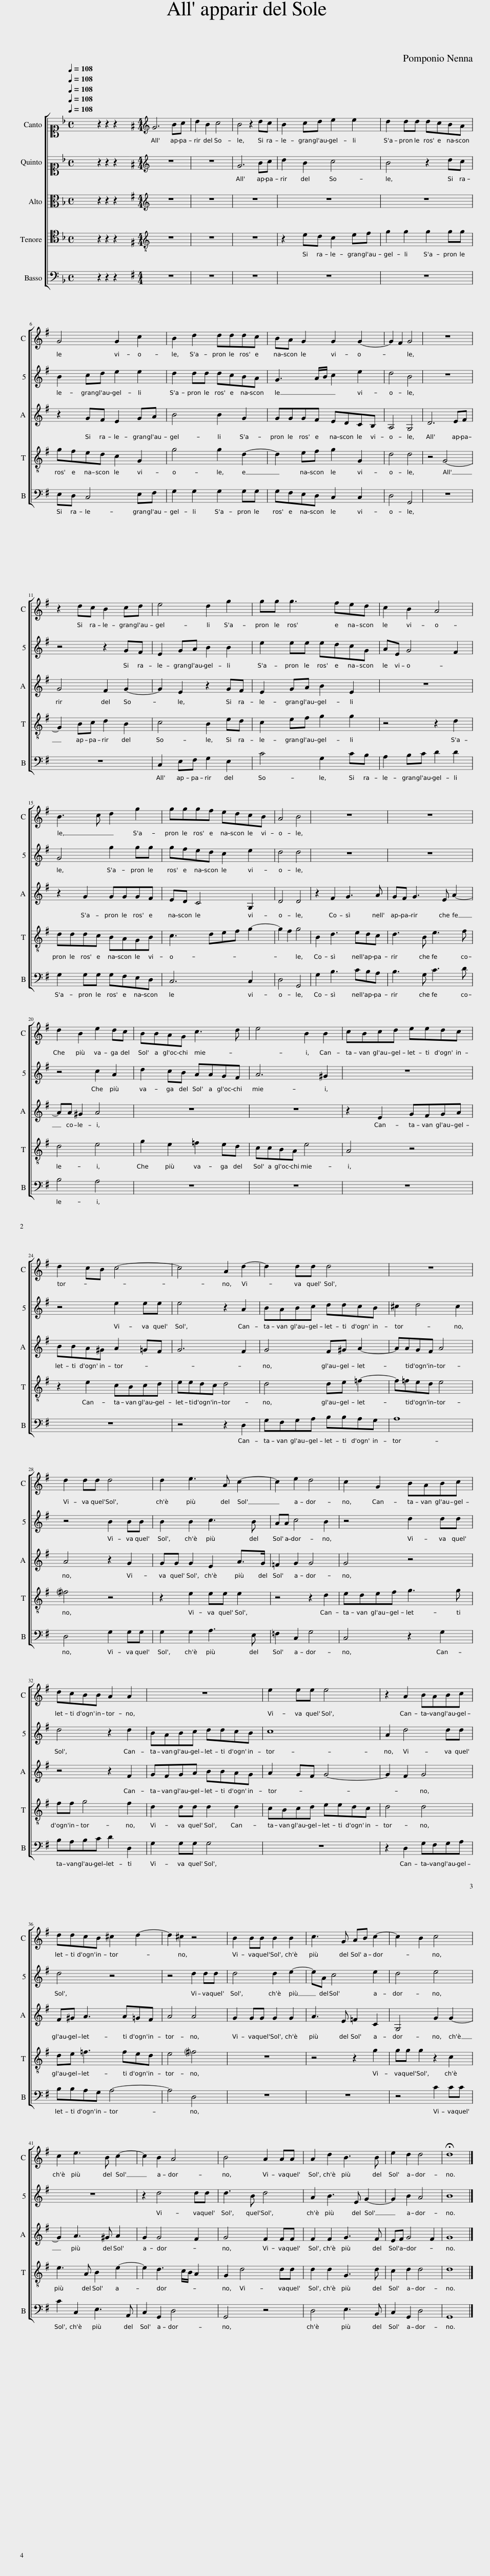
X:1
%%score [ 1 2 3 4 5 ]
L:1/8
Q:1/4=108
M:4/4
I:linebreak $
K:F
V:1 alto1
V:2 alto1
V:3 alto
V:4 tenor
V:5 bass
V:1
 x8 | z2 z2 z2 x2 |[K:G][M:4/4][K:treble] G6 Bc | d2 B2 c4 | B4 z2 dc | %5
 B2 cd e2 e2 | d2 dd dcBA |$ G4 G2 c2 | B2 d2 dddc | BA G2 G2 G2- | %10
 G2 F2 G4 | z8 |$ z2 dc B2 cd | e4 d2 g2 | gg g3 fed | %15
 c2 B2 A4 |$ B3 c d2 g2 | gggf edcB | A4 B4 | z8 | %20
 z8 |$ d2 B2 e2 dc | BBAG c3 d | e4 B2 B2 | cBcd eedc |$ %25
 d2 cB c4- | c4 A2 d2- | d2 dd d4 | z8 |$ d2 dd d4 | %30
 d2 e3 A c2- | c2 e2 d4 | c2 G2 BABc |$ dcBB A2 A2 | z8 | %35
 e2 ee e4 | z2 A2 BABc |$ ddcB ^c2 d2- | d2 ^c2 z4 | B2 BB B2 B2 | %40
 c3 G AB c2- | c2 B2 c4 |$ c2 e3 B c2- | c2 B2 A4 | B4 A2 AA | %45
 A2 d2 B3 B | e2 d2 d4 | !fermata!d8 |] %48
V:2
 x8 | z2 z2 z2 x2 |[K:G][M:4/4][K:treble] z8 | z8 | G6 Bc | %5
 d2 B2 c4 | B4 z2 dc |$ B2 cd e2 e2 | d2 dd dcBA | G3 A/B/ c2 e2 | %10
 d4 B4 | z8 |$ z4 z2 GF | E2 GA B2 B2 | e2 ee edcG | %15
 AE G4 F2 |$ G4 g2 gg | gfed c2 e2 | d4 d4 | z8 | %20
 z8 |$ z4 c2 A2 | d2 cB AAGF | A6 ^G2 | z8 |$ %25
 z4 e2 ee | e4 z2 A2 | BABc ddcB | ^c2 d4 c2 |$ z4 B2 BB | %30
 B2 B2 c3 B | AA c4 B2 | z4 d2 dd |$ d4 z2 d2 | BABc ddcB | %35
 c8 | A2 d4 dd |$ d4 z4 | z4 d2 dd | d4 d2 e2- | %40
 eA c4 e2 | d4 e4 |$ z8 | z2 d4 dd | d3 B d4 | %45
 A2 B3 E G2- | G2 B2 A4 | B8 |] %48
V:3
 x8 | z2 z2 z2 x2 |[K:G][M:4/4][K:treble] z8 | z8 | z8 | %5
 z8 | z8 |$ z2 GF E2 GA | B4 B2 G2 | GGGF EDCB, | %10
 A,4 G,4 | D6 EF |$ G4 F2 G2- | G2 E2 z2 GF | E2 GA B2 E2 | %15
 z8 |$ z2 G2 GGGF | ED C4 G,2 | D4 D4 | z2 F2 G3 A | %20
 GF G3 E A2- |$ AA ^G2 A4 | z8 | z8 | z2 E2 GFGA |$ %25
 BBA^G A2 =GF | G6 F2 | G4 F^G A2- | AAGF A4 |$ A4 z2 G2 | %30
 GG G2 E2 A>G | =F2 G2 G4 | G4 z4 |$ z4 z2 F2 | GFGA BBAG | %35
 A2 GF G4- | G2 F2 G4 |$ F^G A3 A=GF | A4 A4 | G2 GG G2 G2 | %40
 A3 E =F2 C2 | G,4 G2 G2- |$ G2 A3 ^G A2 | G2 G4 F2 | G4 F2 FF | %45
 F2 F2 G3 F | EF G4 F2 | G8 |] %48
V:4
 x8 | z2 z2 z2 x2 |[K:G][M:4/4][K:treble-8] z8 | z8 | z8 | %5
 z2 ed c2 ef | g2 g2 g2 gg |$ gfed c2 G2 | g4 g2 d2- | d2 ef g2 G2 | %10
 d4 d4 | z4 G4- |$ G2 Bc d2 B2 | c4 B2 ed | c2 ef g2 g2 | %15
 z4 z2 d2 |$ dddc BAGB | c3 def g2- | g2 f2 g4 | B2 d3 edc | %20
 d3 B e3 f |$ d4 e4 | g2 e2 =f2 ed | ccBA e4 | A4 z4 |$ %25
 z2 e2 cBcd | eedc d4 | d4 de =f2- | f=fed e4 |$ !courtesy!^f4 z4 | %30
 z2 e2 ee e2 | z4 z2 d2 | edef g3 g |$ ff g4 f2 | d2 dd d2 d2 | %35
 cBcd eedc | d4 d4 |$ de =f3 fed | e4 !courtesy!^f4 | z8 | %40
 z4 z2 g2 | gg g2 z2 c2 |$ e3 A B2 e2- | e2 d3 c/B/ A2 | G2 d4 dd | %45
 d2 d2 G3 d | c2 d2 d4 | d8 |] %48
V:5
 x8 | z2 z2 z2 x2 |[K:G][M:4/4] z8 | z8 | z8 | %5
 z8 | z8 |$ E,D, C,4 E,F, | G,2 G,2 G,2 G,G, | G,F,E,D, C,2 C,2 | %10
 D,4 G,,4 | z8 |$ z8 | C,2 E,F, G,2 E,2 | C4 G,2 CB, | %15
 A,2 B,C D2 D2 |$ G,2 G,G, G,F,E,D, | C,6 C,2 | D,4 G,,4 | G,2 B,3 CB,A, | %20
 B,3 G, C3 D |$ B,4 A,4 | z8 | z8 | z8 |$ %25
 z8 | z4 z2 D,2 | G,F,G,A, B,B,A,G, | A,8 |$ D,4 G,2 G,G, | %30
 G,2 G,2 A,3 E, | =F,2 C,2 G,4 | C,4 z2 G,2 |$ B,A,B,C D2 D,2 | G,2 G,G, G,4 | %35
 z8 | z2 D,2 G,F,G,A, |$ B,B,A,G, A,4- | A,4 D,4 | z8 | %40
 z8 | z4 C2 CC |$ C2 C,2 E,3 A,, | C,2 G,,2 D,4 | G,,4 z4 | %45
 D,4 E,3 B,, | C,2 G,,2 D,4 | G,,8 |] %48
